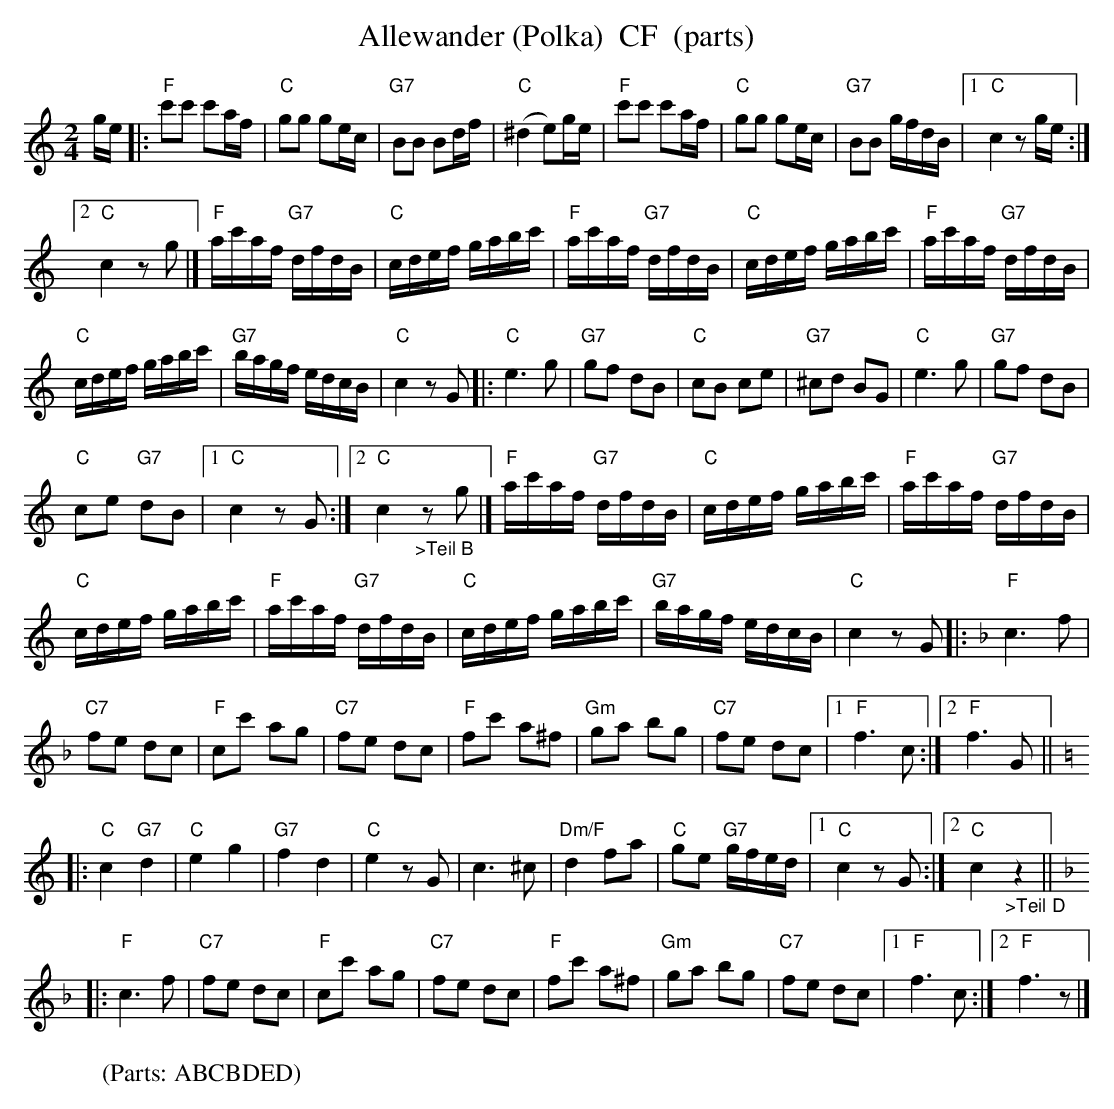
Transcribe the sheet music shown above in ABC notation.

X:1
T:Allewander (Polka)  CF  (parts)
M:2/4
L:1/16
K:C %%MIDI gchordon
ge  |: "F"c'2c'2 c'2af | "C"g2g2 g2ec | "G7"B2B2 B2df | ("C"^d4e2)ge | "F"c'2c'2 c'2af | "C"g2g2 g2ec | "G7"B2B2 gfdB |1 \
"C"c4z2ge :|2
 "C"c4z2g2 |] "F"ac'af "G7"dfdB | "C"cdef gabc' | "F"ac'af "G7"dfdB | "C"cdef gabc' | \
"F"ac'af "G7"dfdB |
 "C"cdef gabc' | "G7"bagf edcB | "C"c4z2G2 [L:1/8]  |: "C"e3g | "G7"gf dB | "C"cB ce | "G7"^cd BG | \
"C"e3g | "G7"gf dB |
 "C"ce "G7"dB |1 "C"c2zG :|2 "C"c2"_>Teil B"zg |] [L:1/16] "F"ac'af "G7"dfdB | "C"cdef gabc' | "F"ac'af "G7"dfdB |
 "C"cdef gabc' | \
"F"ac'af "G7"dfdB | "C"cdef gabc' | "G7"bagf edcB | "C"c4z2G2 |: [L:1/8] [K:F] "F"c3f |
 "C7"fe dc | \
"F"cc' ag | "C7"fe dc | "F"fc' a^f | "Gm"ga bg | "C7"fe dc |1 "F"f3c :|2 "F"f3G ||
|: [K:C] "C"c2"G7"d2 | \
"C"e2g2 | "G7"f2d2 | "C"e2zG  | c3^c | "Dm/F"d2 fa | "C"ge "G7"g/f/e/d/ |1 "C"c2zG :|2 "C"c2"_>Teil D"z2  ||
[K:F] |: "F"c3f | "C7"fe dc | \
"F"cc' ag | "C7"fe dc | "F"fc' a^f | "Gm"ga bg | "C7"fe dc |1 "F"f3c :|2 "F"f3z |]
W:(Parts: ABCBDED)
